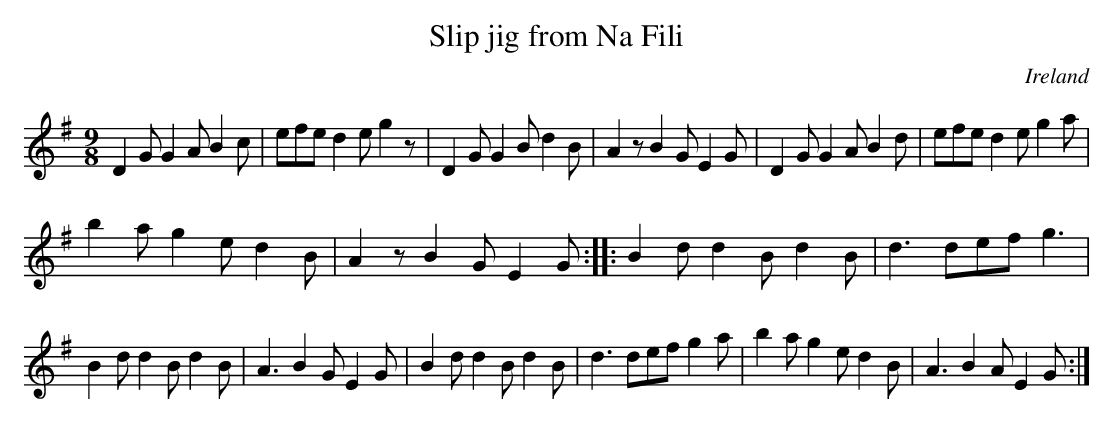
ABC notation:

X:1
T:Slip jig from Na Fili
O:Ireland
M:9/8
K:G
D2G G2A B2c|efe d2e g2z|\
D2G G2B d2B|A2z B2G E2G|\
D2G G2A B2d|efe d2e g2a|
b2a g2e d2B|A2z B2G E2G ::\
B2d d2B d2B|d3 def g3|
B2d d2B d2B|A3 B2G E2G|\
B2d d2B d2B|d3 def g2a|\
b2a g2e d2B|A3 B2A E2G:|
